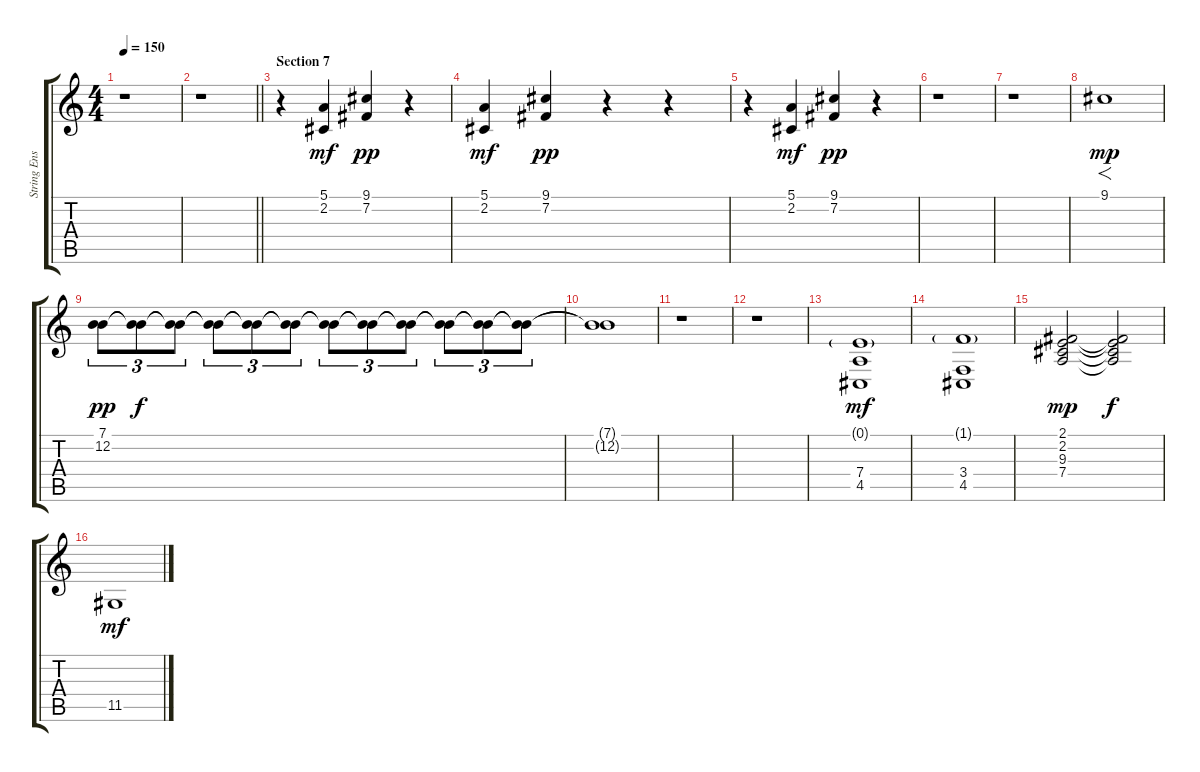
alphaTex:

\track ("String Ensemble" "String Ens") {instrument stringensemble1}
\staff {score tabs}
\tuning (E4 B3 G3 D3 A2 E2) {hide}
\ts (4 4)
\tempo 150
\clef g2
\ks c
r.1{dy f} |
\barLineRight lightlight
r.1 |
\section ("" "Section 7")
r.4 (5.1 2.2).4{dy mf volume 9} (9.1 7.2).4{dy pp} r.4 |
(5.1 2.2).4{dy mf} (9.1 7.2).4{dy pp} r.4 r.4 |
r.4 (5.1 2.2).4{dy mf} (9.1 7.2).4{dy pp} r.4 |
r.1 |
r.1 |
9.1.1{f dy mp} |
(7.1 12.2).8{tu (3 2) dy pp volume 11} (7.1{t} 12.2{t}).8{tu (3 2) dy f volume 8} (7.1{t} 12.2{t}).8{tu (3 2) volume 11} (7.1{t} 12.2{t}).8{tu (3 2) volume 8} (7.1{t} 12.2{t}).8{tu (3 2) volume 11} (7.1{t} 12.2{t}).8{tu (3 2) volume 8} (7.1{t} 12.2{t}).8{tu (3 2) volume 11} (7.1{t} 12.2{t}).8{tu (3 2) volume 8} (7.1{t} 12.2{t}).8{tu (3 2) volume 11} (7.1{t} 12.2{t}).8{tu (3 2) volume 8} (7.1{t} 12.2{t}).8{tu (3 2) volume 11} (7.1{t} 12.2{t}).8{tu (3 2) volume 8} |
(7.1{t} 12.2{t}).1{volume 7} |
r.1{volume 11} |
r.1 |
(0.1{g} 7.4 4.5).1{dy mf} |
(1.1{g} 3.4 4.5).1 |
(2.1 2.2 9.3 7.4).2{dy mp volume 11} (2.1{t} 2.2{t} 9.3{t} 7.4{t}).2{dy f volume 8} |
11.5.1{dy mf}
